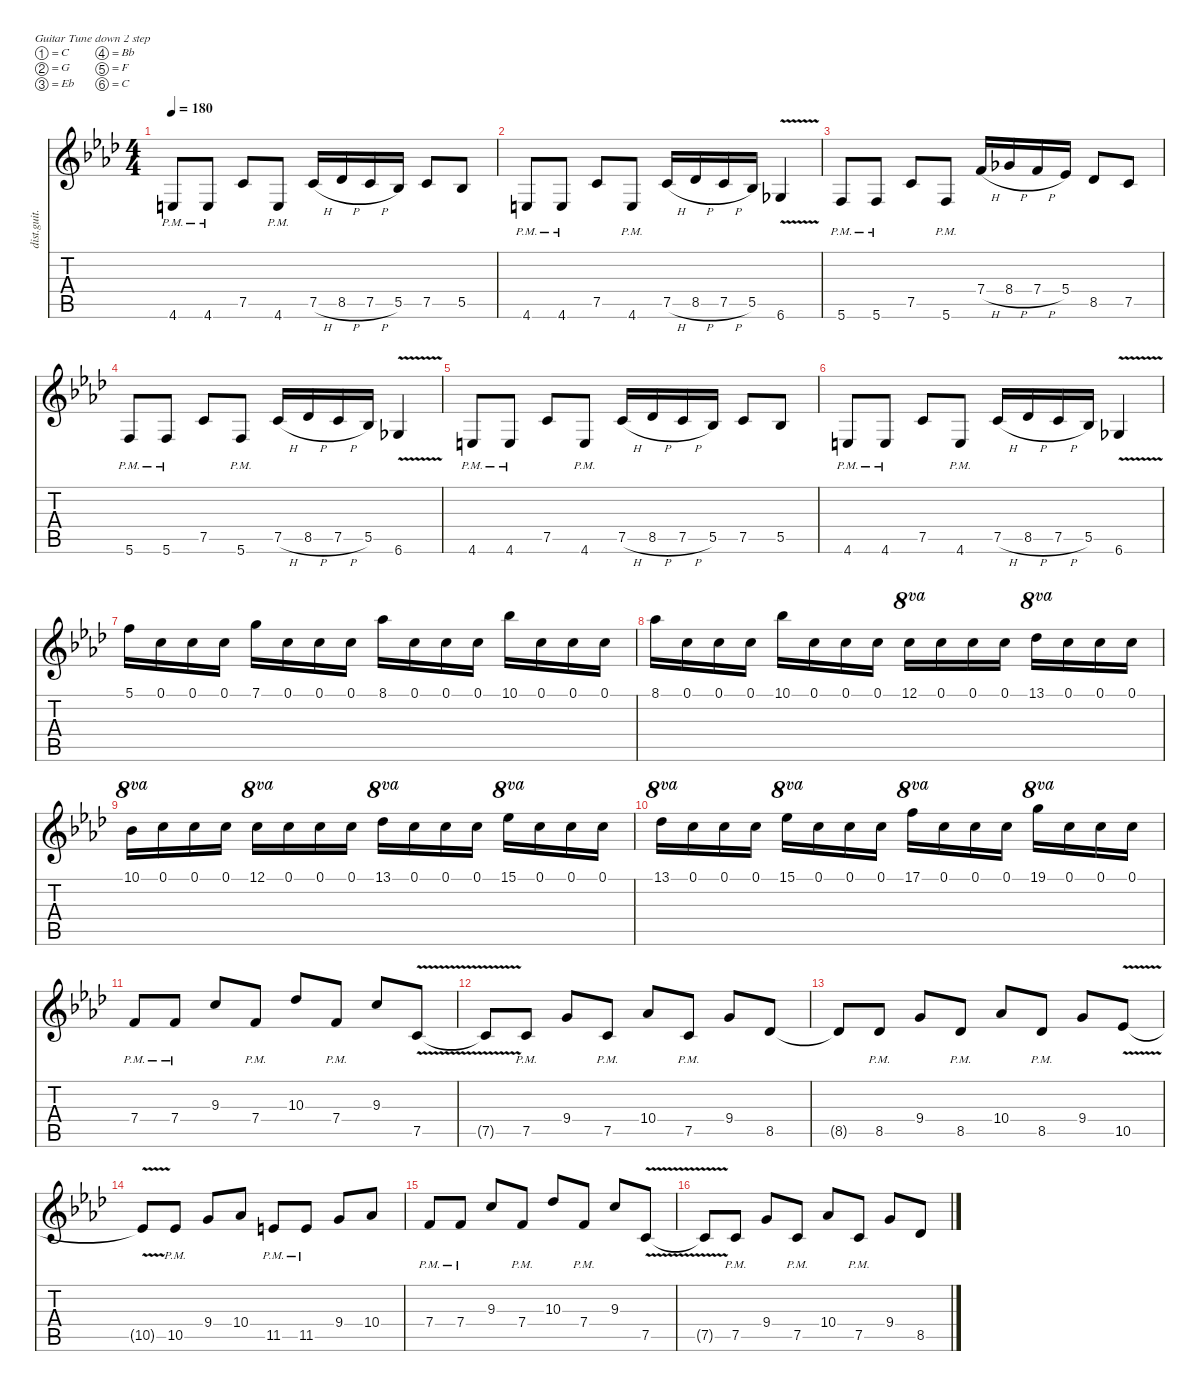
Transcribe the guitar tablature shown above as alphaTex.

\defaultSystemsLayout 4
\hideDynamics
\bracketExtendMode nobrackets
\track ("Rob" "dist.guit.") {instrument distortionguitar}
\staff {score tabs}
\tuning (C4 G3 Eb3 Bb2 F2 C2)
\ts (4 4)
\tempo 180
\clef g2
\ks fminor
4.6{pm acc forcenatural}.8{dy f beam Up} 4.6{pm acc forcenatural}.8{beam Up} 7.5{acc forcenatural}.8{beam Up} 4.6{pm acc forcenatural}.8{beam Up} 7.5{h acc forcenatural}.16{beam Up} 8.5{h acc b}.16{beam Up} 7.5{h acc forcenatural}.16{beam Up} 5.5{acc b}.16{beam Up} 7.5{acc forcenatural}.8{beam Up} 5.5{acc b}.8{beam Up} |
4.6{pm acc forcenatural}.8{beam Up} 4.6{pm acc forcenatural}.8{beam Up} 7.5{acc forcenatural}.8{beam Up} 4.6{pm acc forcenatural}.8{beam Up} 7.5{h acc forcenatural}.16{beam Up} 8.5{h acc b}.16{beam Up} 7.5{h acc forcenatural}.16{beam Up} 5.5{acc b}.16{beam Up} 6.6{v acc b}.4{beam Up} |
5.6{pm acc forcenatural}.8{beam Up} 5.6{pm acc forcenatural}.8{beam Up} 7.5{acc forcenatural}.8{beam Up} 5.6{pm acc forcenatural}.8{beam Up} 7.4{h acc forcenatural}.16{beam Up} 8.4{h acc b}.16{beam Up} 7.4{h acc forcenatural}.16{beam Up} 5.4{acc b}.16{beam Up} 8.5{acc b}.8{beam Up} 7.5{acc forcenatural}.8{beam Up} |
5.6{pm acc forcenatural}.8{beam Up} 5.6{pm acc forcenatural}.8{beam Up} 7.5{acc forcenatural}.8{beam Up} 5.6{pm acc forcenatural}.8{beam Up} 7.5{h acc forcenatural}.16{beam Up} 8.5{h acc b}.16{beam Up} 7.5{h acc forcenatural}.16{beam Up} 5.5{acc b}.16{beam Up} 6.6{v acc b}.4{beam Up} |
4.6{pm acc forcenatural}.8{beam Up} 4.6{pm acc forcenatural}.8{beam Up} 7.5{acc forcenatural}.8{beam Up} 4.6{pm acc forcenatural}.8{beam Up} 7.5{h acc forcenatural}.16{beam Up} 8.5{h acc b}.16{beam Up} 7.5{h acc forcenatural}.16{beam Up} 5.5{acc b}.16{beam Up} 7.5{acc forcenatural}.8{beam Up} 5.5{acc b}.8{beam Up} |
4.6{pm acc forcenatural}.8{beam Up} 4.6{pm acc forcenatural}.8{beam Up} 7.5{acc forcenatural}.8{beam Up} 4.6{pm acc forcenatural}.8{beam Up} 7.5{h acc forcenatural}.16{beam Up} 8.5{h acc b}.16{beam Up} 7.5{h acc forcenatural}.16{beam Up} 5.5{acc b}.16{beam Up} 6.6{v acc b}.4{beam Up} |
5.1{acc forcenatural}.16{beam Down} 0.1{acc forcenatural}.16{beam Down} 0.1{acc forcenatural}.16{beam Down} 0.1{acc forcenatural}.16{beam Down} 7.1{acc forcenatural}.16{beam Down} 0.1{acc forcenatural}.16{beam Down} 0.1{acc forcenatural}.16{beam Down} 0.1{acc forcenatural}.16{beam Down} 8.1{acc b}.16{beam Down} 0.1{acc forcenatural}.16{beam Down} 0.1{acc forcenatural}.16{beam Down} 0.1{acc forcenatural}.16{beam Down} 10.1{acc b}.16{beam Down} 0.1{acc forcenatural}.16{beam Down} 0.1{acc forcenatural}.16{beam Down} 0.1{acc forcenatural}.16{beam Down} |
8.1{acc b}.16{beam Down} 0.1{acc forcenatural}.16{beam Down} 0.1{acc forcenatural}.16{beam Down} 0.1{acc forcenatural}.16{beam Down} 10.1{acc b}.16{beam Down} 0.1{acc forcenatural}.16{beam Down} 0.1{acc forcenatural}.16{beam Down} 0.1{acc forcenatural}.16{beam Down} 12.1{acc forcenatural}.16{ot 8va beam Down} 0.1{acc forcenatural}.16{beam Down} 0.1{acc forcenatural}.16{beam Down} 0.1{acc forcenatural}.16{beam Down} 13.1{acc b}.16{ot 8va beam Down} 0.1{acc forcenatural}.16{beam Down} 0.1{acc forcenatural}.16{beam Down} 0.1{acc forcenatural}.16{beam Down} |
10.1{acc b}.16{ot 8va beam Down} 0.1{acc forcenatural}.16{beam Down} 0.1{acc forcenatural}.16{beam Down} 0.1{acc forcenatural}.16{beam Down} 12.1{acc forcenatural}.16{ot 8va beam Down} 0.1{acc forcenatural}.16{beam Down} 0.1{acc forcenatural}.16{beam Down} 0.1{acc forcenatural}.16{beam Down} 13.1{acc b}.16{ot 8va beam Down} 0.1{acc forcenatural}.16{beam Down} 0.1{acc forcenatural}.16{beam Down} 0.1{acc forcenatural}.16{beam Down} 15.1{acc b}.16{ot 8va beam Down} 0.1{acc forcenatural}.16{beam Down} 0.1{acc forcenatural}.16{beam Down} 0.1{acc forcenatural}.16{beam Down} |
13.1{acc b}.16{ot 8va beam Down} 0.1{acc forcenatural}.16{beam Down} 0.1{acc forcenatural}.16{beam Down} 0.1{acc forcenatural}.16{beam Down} 15.1{acc b}.16{ot 8va beam Down} 0.1{acc forcenatural}.16{beam Down} 0.1{acc forcenatural}.16{beam Down} 0.1{acc forcenatural}.16{beam Down} 17.1{acc forcenatural}.16{ot 8va beam Down} 0.1{acc forcenatural}.16{beam Down} 0.1{acc forcenatural}.16{beam Down} 0.1{acc forcenatural}.16{beam Down} 19.1{acc forcenatural}.16{ot 8va beam Down} 0.1{acc forcenatural}.16{beam Down} 0.1{acc forcenatural}.16{beam Down} 0.1{acc forcenatural}.16{beam Down} |
7.4{pm acc forcenatural}.8{beam Up} 7.4{pm acc forcenatural}.8{beam Up} 9.3{acc forcenatural}.8{beam Up} 7.4{pm acc forcenatural}.8{beam Up} 10.3{acc b}.8{beam Up} 7.4{pm acc forcenatural}.8{beam Up} 9.3{acc forcenatural}.8{beam Up} 7.5{v acc forcenatural}.8{beam Up} |
7.5{v t acc forcenatural}.8{beam Up} 7.5{pm acc forcenatural}.8{beam Up} 9.4{acc forcenatural}.8{beam Up} 7.5{pm acc forcenatural}.8{beam Up} 10.4{acc b}.8{beam Up} 7.5{pm acc forcenatural}.8{beam Up} 9.4{acc forcenatural}.8{beam Up} 8.5{acc b}.8{beam Up} |
8.5{t acc b}.8{beam Up} 8.5{pm acc b}.8{beam Up} 9.4{acc forcenatural}.8{beam Up} 8.5{pm acc b}.8{beam Up} 10.4{acc b}.8{beam Up} 8.5{pm acc b}.8{beam Up} 9.4{acc forcenatural}.8{beam Up} 10.5{v acc b}.8{beam Up} |
10.5{v t acc b}.8{beam Up} 10.5{pm acc b}.8{beam Up} 9.4{acc forcenatural}.8{beam Up} 10.4{acc b}.8{beam Up} 11.5{pm acc forcenatural}.8{beam Up} 11.5{pm acc forcenatural}.8{beam Up} 9.4{acc forcenatural}.8{beam Up} 10.4{acc b}.8{beam Up} |
7.4{pm acc forcenatural}.8{beam Up} 7.4{pm acc forcenatural}.8{beam Up} 9.3{acc forcenatural}.8{beam Up} 7.4{pm acc forcenatural}.8{beam Up} 10.3{acc b}.8{beam Up} 7.4{pm acc forcenatural}.8{beam Up} 9.3{acc forcenatural}.8{beam Up} 7.5{v acc forcenatural}.8{beam Up} |
7.5{v t acc forcenatural}.8{beam Up} 7.5{pm acc forcenatural}.8{beam Up} 9.4{acc forcenatural}.8{beam Up} 7.5{pm acc forcenatural}.8{beam Up} 10.4{acc b}.8{beam Up} 7.5{pm acc forcenatural}.8{beam Up} 9.4{acc forcenatural}.8{beam Up} 8.5{acc b}.8{beam Up}
